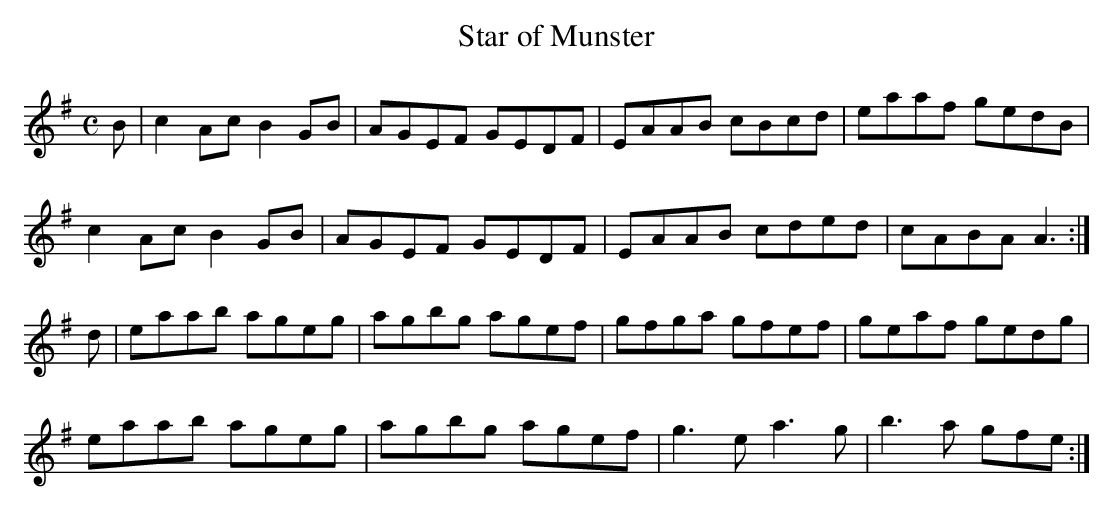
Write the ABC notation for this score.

X:1
T:Star of Munster
M:C
L:1/8
K:A Dorian
B|c2Ac B2GB|AGEF GEDF|EAAB cBcd|eaaf gedB|!
c2Ac B2GB|AGEF GEDF|EAAB cded|cABA A3:|!
d|eaab ageg|agbg agef|gfga gfef|geaf gedg|!
eaab ageg|agbg agef|g3e a3g|b3a gfe:|!
